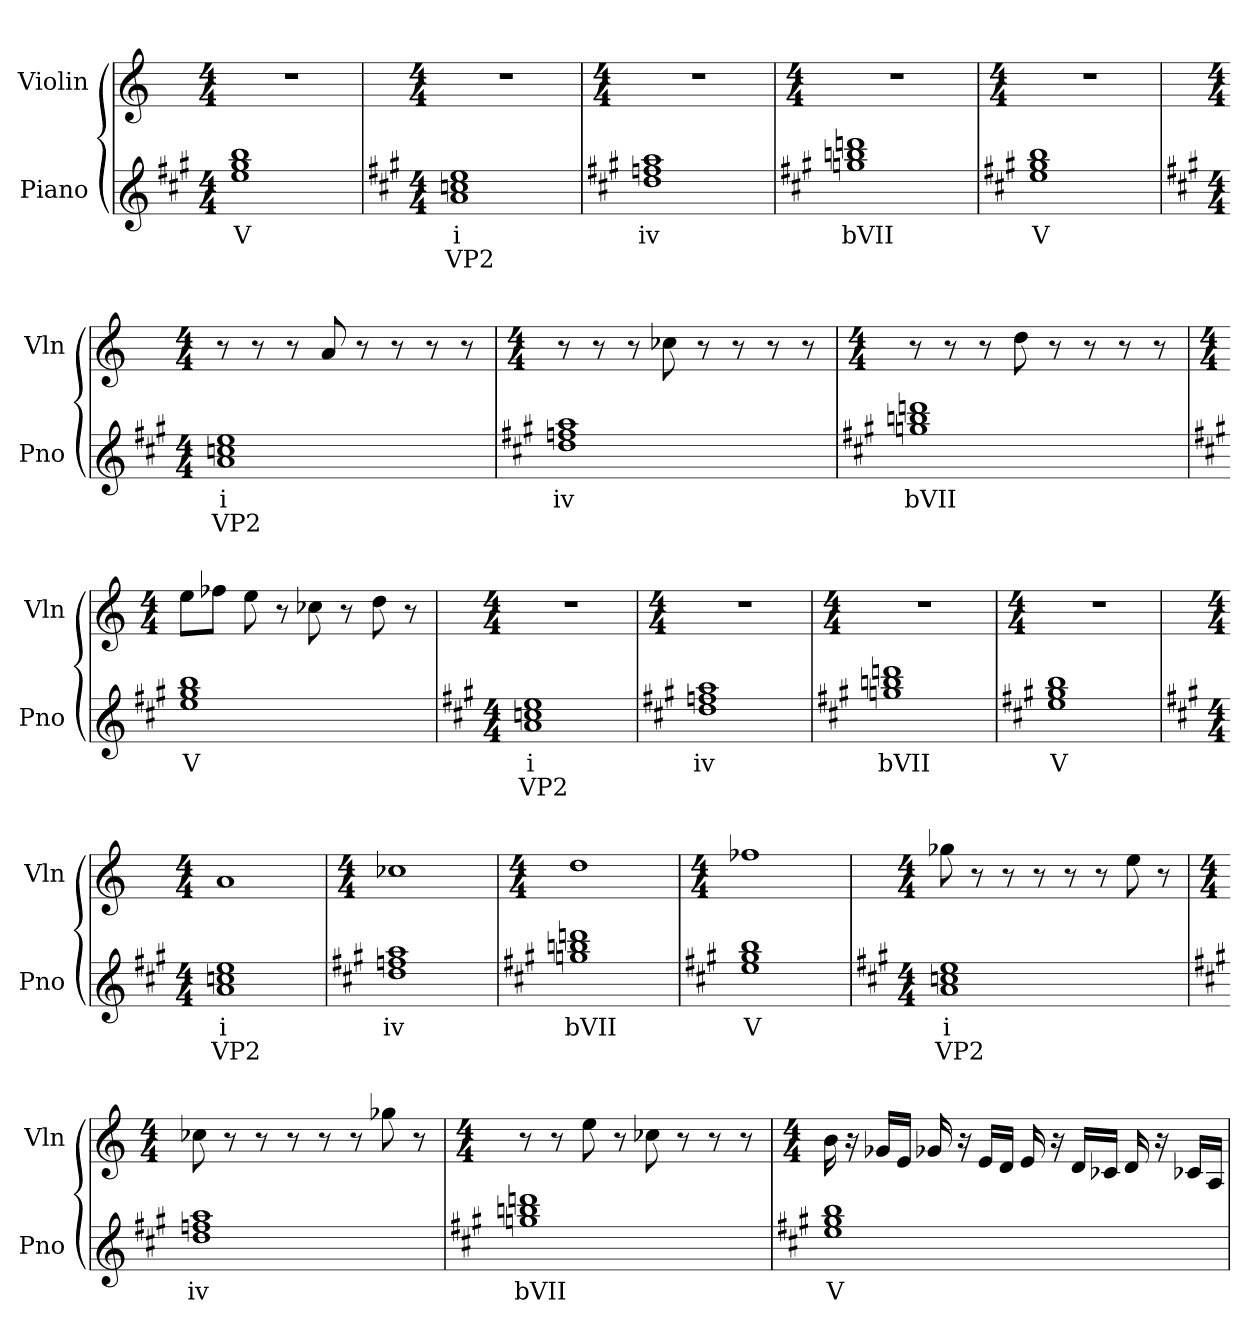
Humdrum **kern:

**kern	**text	**text	**kern
*part2	*part2	*part2	*part1
*staff2	*staff2	*staff2	*staff1
*I"Piano	*	*	*I"Violin
*I'Pno	*	*	*I'Vln
*k[f#c#g#]	*	*	*
*A:	*	*	*
*M4/4	*	*	*M4/4
=	=	=	=
1ee 1gg# 1bb	V	.	1r
=	=	=	=
*k[f#c#g#]	*	*	*
*A:	*	*	*
*M4/4	*	*	*M4/4
1a 1ccn 1ee	i	VP2	1r
=	=	=	=
*k[f#c#g#]	*	*	*
*A:	*	*	*
*	*	*	*M4/4
1dd 1ffn 1aa	iv	.	1r
=	=	=	=
*k[f#c#g#]	*	*	*
*A:	*	*	*
*	*	*	*M4/4
1ggn 1bbn 1dddn	bVII	.	1r
=	=	=	=
*k[f#c#g#]	*	*	*
*A:	*	*	*
*	*	*	*M4/4
1ee 1gg# 1bb	V	.	1r
=	=	=	=
*k[f#c#g#]	*	*	*
*A:	*	*	*
*M4/4	*	*	*M4/4
1a 1ccn 1ee	i	VP2	8r
.	.	.	8r
.	.	.	8r
.	.	.	8a
.	.	.	8r
.	.	.	8r
.	.	.	8r
.	.	.	8r
=	=	=	=
*k[f#c#g#]	*	*	*
*A:	*	*	*
*	*	*	*M4/4
1dd 1ffn 1aa	iv	.	8r
.	.	.	8r
.	.	.	8r
.	.	.	8cc-X
.	.	.	8r
.	.	.	8r
.	.	.	8r
.	.	.	8r
=	=	=	=
*k[f#c#g#]	*	*	*
*A:	*	*	*
*	*	*	*M4/4
1ggn 1bbn 1dddn	bVII	.	8r
.	.	.	8r
.	.	.	8r
.	.	.	8dd
.	.	.	8r
.	.	.	8r
.	.	.	8r
.	.	.	8r
=	=	=	=
*k[f#c#g#]	*	*	*
*A:	*	*	*
*	*	*	*M4/4
1ee 1gg# 1bb	V	.	8eeL
.	.	.	8ff-XJ
.	.	.	8ee
.	.	.	8r
.	.	.	8cc-X
.	.	.	8r
.	.	.	8dd
.	.	.	8r
=	=	=	=
*k[f#c#g#]	*	*	*
*A:	*	*	*
*M4/4	*	*	*M4/4
1a 1ccn 1ee	i	VP2	1r
=	=	=	=
*k[f#c#g#]	*	*	*
*A:	*	*	*
*	*	*	*M4/4
1dd 1ffn 1aa	iv	.	1r
=	=	=	=
*k[f#c#g#]	*	*	*
*A:	*	*	*
*	*	*	*M4/4
1ggn 1bbn 1dddn	bVII	.	1r
=	=	=	=
*k[f#c#g#]	*	*	*
*A:	*	*	*
*	*	*	*M4/4
1ee 1gg# 1bb	V	.	1r
=	=	=	=
*k[f#c#g#]	*	*	*
*A:	*	*	*
*M4/4	*	*	*M4/4
1a 1ccn 1ee	i	VP2	1a
=	=	=	=
*k[f#c#g#]	*	*	*
*A:	*	*	*
*	*	*	*M4/4
1dd 1ffn 1aa	iv	.	1cc-X
=	=	=	=
*k[f#c#g#]	*	*	*
*A:	*	*	*
*	*	*	*M4/4
1ggn 1bbn 1dddn	bVII	.	1dd
=	=	=	=
*k[f#c#g#]	*	*	*
*A:	*	*	*
*	*	*	*M4/4
1ee 1gg# 1bb	V	.	1ff-X
=	=	=	=
*k[f#c#g#]	*	*	*
*A:	*	*	*
*M4/4	*	*	*M4/4
1a 1ccn 1ee	i	VP2	8gg-X
.	.	.	8r
.	.	.	8r
.	.	.	8r
.	.	.	8r
.	.	.	8r
.	.	.	8ee
.	.	.	8r
=	=	=	=
*k[f#c#g#]	*	*	*
*A:	*	*	*
*	*	*	*M4/4
1dd 1ffn 1aa	iv	.	8cc-X
.	.	.	8r
.	.	.	8r
.	.	.	8r
.	.	.	8r
.	.	.	8r
.	.	.	8gg-X
.	.	.	8r
=	=	=	=
*k[f#c#g#]	*	*	*
*A:	*	*	*
*	*	*	*M4/4
1ggn 1bbn 1dddn	bVII	.	8r
.	.	.	8r
.	.	.	8ee
.	.	.	8r
.	.	.	8cc-X
.	.	.	8r
.	.	.	8r
.	.	.	8r
=	=	=	=
*k[f#c#g#]	*	*	*
*A:	*	*	*
*	*	*	*M4/4
1ee 1gg# 1bb	V	.	16b
.	.	.	16r
.	.	.	16g-XLL
.	.	.	16eJJ
.	.	.	16g-X
.	.	.	16r
.	.	.	16eLL
.	.	.	16dJJ
.	.	.	16e
.	.	.	16r
.	.	.	16dLL
.	.	.	16c-XJJ
.	.	.	16d
.	.	.	16r
.	.	.	16c-XLL
.	.	.	16AJJ
=	=	=	=
*-	*-	*-	*-
